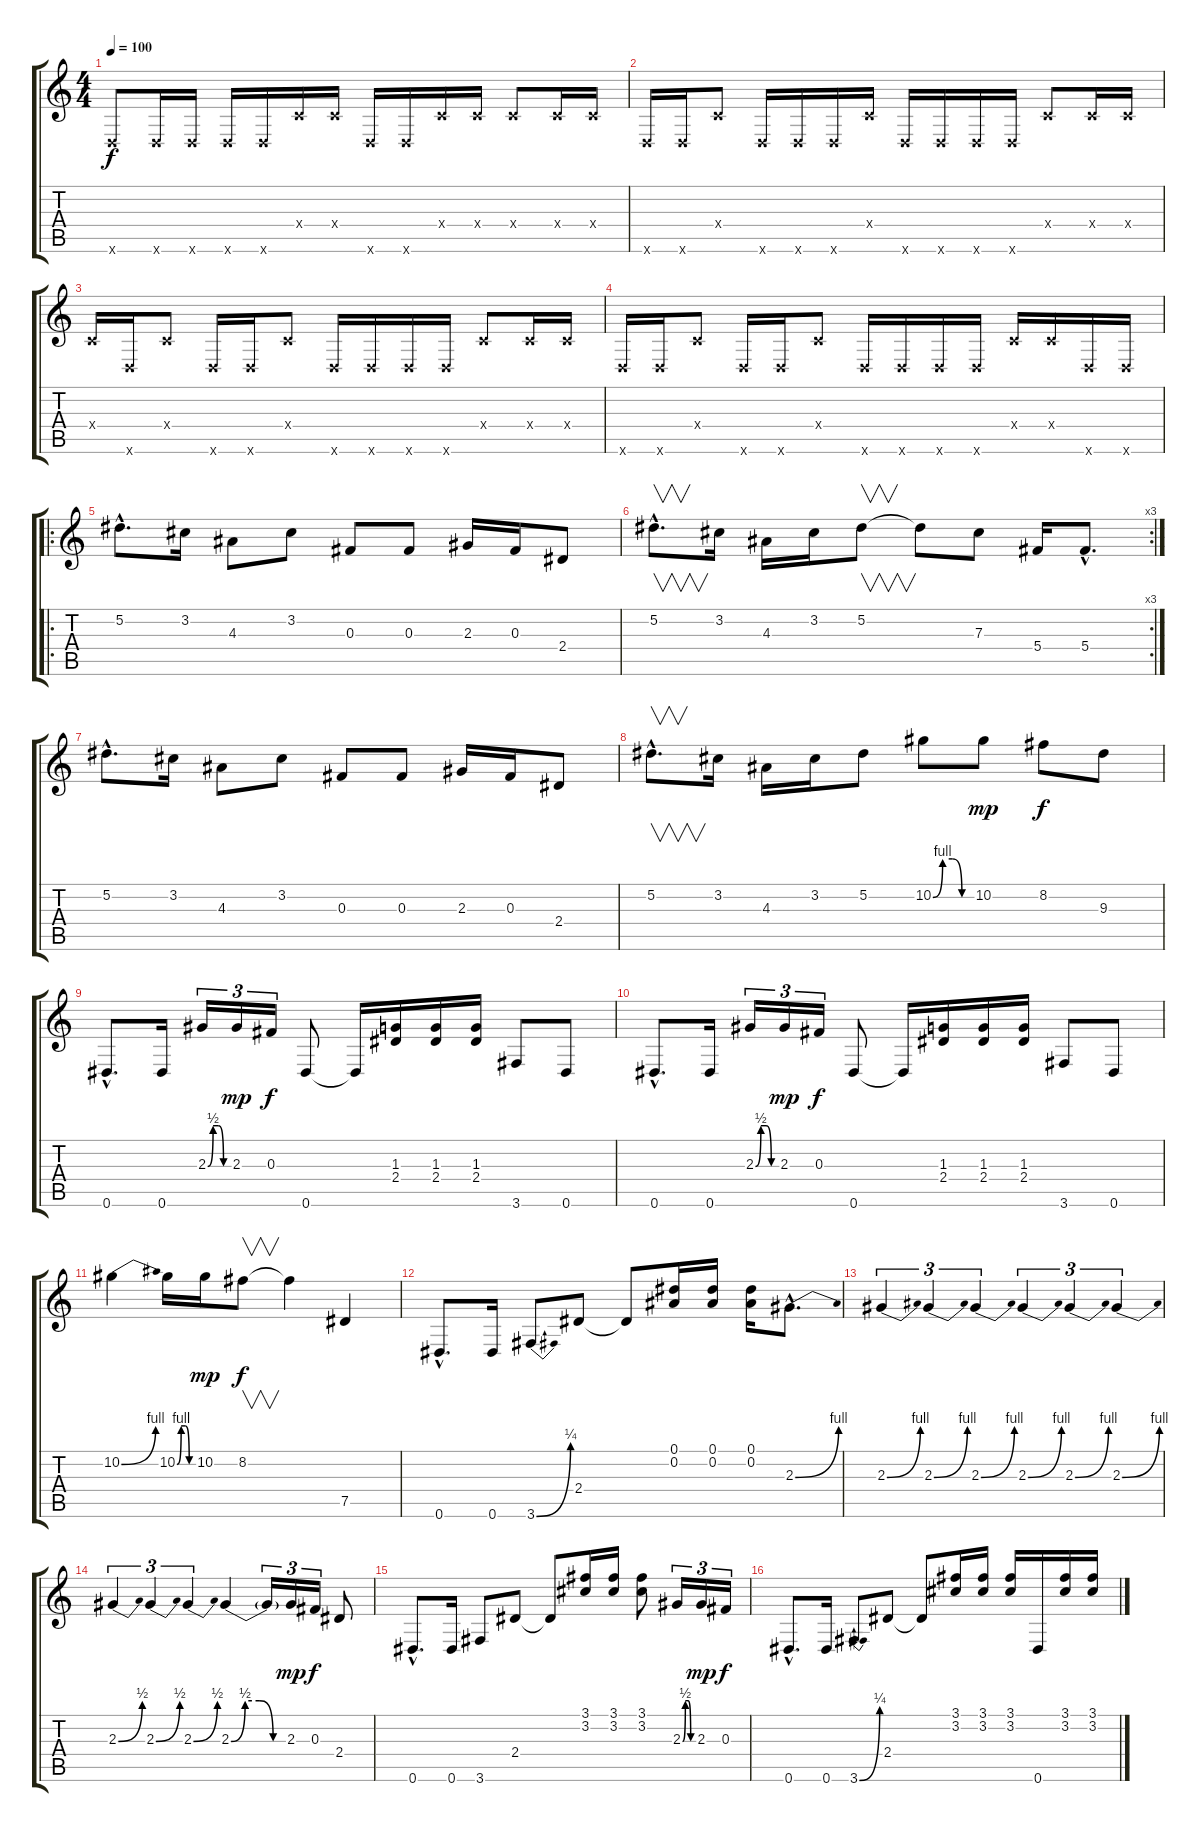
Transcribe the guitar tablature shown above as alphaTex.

\track "" {instrument overdrivenguitar}
\staff {score tabs}
\tuning (Eb4 Bb3 Gb3 Db3 Ab2 Eb2) {hide}
\ts (4 4)
\tempo 100
\clef g2
\ks c
-1.6{x}.8{dy f instrument overdrivenguitar} -1.6{x}.16 -1.6{x}.16 -1.6{x}.16 -1.6{x}.16 -1.4{x}.16 -1.4{x}.16 -1.6{x}.16 -1.6{x}.16 -1.4{x}.16 -1.4{x}.16 -1.4{x}.8 -1.4{x}.16 -1.4{x}.16 |
-1.6{x}.16 -1.6{x}.16 -1.4{x}.8 -1.6{x}.16 -1.6{x}.16 -1.6{x}.16 -1.4{x}.16 -1.6{x}.16 -1.6{x}.16 -1.6{x}.16 -1.6{x}.16 -1.4{x}.8 -1.4{x}.16 -1.4{x}.16 |
-1.4{x}.16 -1.6{x}.16 -1.4{x}.8 -1.6{x}.16 -1.6{x}.16 -1.4{x}.8 -1.6{x}.16 -1.6{x}.16 -1.6{x}.16 -1.6{x}.16 -1.4{x}.8 -1.4{x}.16 -1.4{x}.16 |
-1.6{x}.16 -1.6{x}.16 -1.4{x}.8 -1.6{x}.16 -1.6{x}.16 -1.4{x}.8 -1.6{x}.16 -1.6{x}.16 -1.6{x}.16 -1.6{x}.16 -1.4{x}.16 -1.4{x}.16 -1.6{x}.16 -1.6{x}.16 |
\ro
5.2{hac}.8{d} 3.2.16 4.3.8 3.2.8 0.3.8 0.3.8 2.3.16 0.3.16 2.4.8 |
\rc 3
5.2{hac}.8{v d} 3.2.16 4.3.16 3.2.16 5.2.8{v} 5.2{t}.8 7.3.8 5.4.16 5.4{hac}.8{d} |
5.2{hac}.8{d} 3.2.16 4.3.8 3.2.8 0.3.8 0.3.8 2.3.16 0.3.16 2.4.8 |
5.2{hac}.8{v d} 3.2.16 4.3.16 3.2.16 5.2.8 10.2{be (custom 0 0 15 4 30 4 45 0 60 0)}.8 10.2.8{dy mp} 8.2.8{dy f} 9.3.8 |
0.6{hac}.8{d} 0.6.16 2.3{be (custom 0 0 15 2 30 2 45 0 60 0)}.16{tu (3 2)} 2.3.16{tu (3 2) dy mp} 0.3.16{tu (3 2) dy f} 0.6.8 0.6{t}.16 (1.3 2.4).16 (1.3 2.4).16 (1.3 2.4).16 3.6.8 0.6.8 |
0.6{hac}.8{d} 0.6.16 2.3{be (custom 0 0 15 2 30 2 45 0 60 0)}.16{tu (3 2)} 2.3.16{tu (3 2) dy mp} 0.3.16{tu (3 2) dy f} 0.6.8 0.6{t}.16 (1.3 2.4).16 (1.3 2.4).16 (1.3 2.4).16 3.6.8 0.6.8 |
10.2{be (bend 0 0 60 4)}.4 10.2{be (custom 0 0 15 4 30 4 45 0 60 0)}.16 10.2.16{dy mp} 8.2.8{v dy f} 8.2{t}.4 7.5.4 |
0.6{hac}.8{d} 0.6.16 3.6{be (bend 0 0 60 1)}.8 2.4.8 2.4{t}.8 (0.1 0.2).16 (0.1 0.2).16 (0.1 0.2).16 2.3{be (bend 0 0 60 4) hac}.8{d} |
2.3{be (bend 0 0 60 4)}.4{tu (3 2)} 2.3{be (bend 0 0 60 4)}.4{tu (3 2)} 2.3{be (bend 0 0 60 4)}.4{tu (3 2)} 2.3{be (bend 0 0 60 4)}.4{tu (3 2)} 2.3{be (bend 0 0 60 4)}.4{tu (3 2)} 2.3{be (bend 0 0 60 4)}.4{tu (3 2)} |
2.3{be (bend 0 0 60 2)}.4{tu (3 2)} 2.3{be (bend 0 0 60 2)}.4{tu (3 2)} 2.3{be (bend 0 0 60 2)}.4{tu (3 2)} 2.3{be (custom 0 0 15 2 30 2 45 0 60 0)}.4 2.3{t}.16{tu (3 2)} 2.3.16{tu (3 2) dy mp} 0.3.16{tu (3 2) dy f} 2.4.8 |
0.6{hac}.8{d} 0.6.16 3.6.8 2.4.8 2.4{t}.8 (3.1 3.2).16 (3.1 3.2).16 (3.1 3.2).8 2.3{be (custom 0 0 15 2 30 2 45 0 60 0)}.16{tu (3 2)} 2.3.16{tu (3 2) dy mp} 0.3.16{tu (3 2) dy f} |
0.6{hac}.8{d} 0.6.16 3.6{be (bend 0 0 60 1)}.8 2.4.8 2.4{t}.8 (3.1 3.2).16 (3.1 3.2).16 (3.1 3.2).16 0.6.16 (3.1 3.2).16 (3.1 3.2).16
